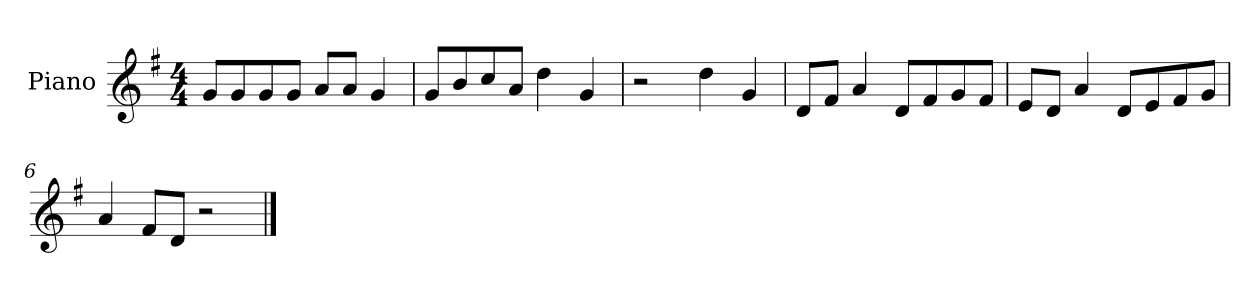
**kern
*part1
*staff1
*I"Piano
*I'P-no
*clefG2
*k[f#]
*M4/4
*MM90
=1
8g/L
8g/
8g/
8g/J
8a/L
8a/J
4g/
=2
8g/L
8b/
8cc/
8a/J
4dd\
4g/
=3
2r
4dd\
4g/
=4
8d/L
8f#/J
4a/
8d/L
8f#/
8g/
8f#/J
=5
8e/L
8d/J
4a/
8d/L
8e/
8f#/
8g/J
=6
4a/
8f#/L
8d/J
2r
==
*-
